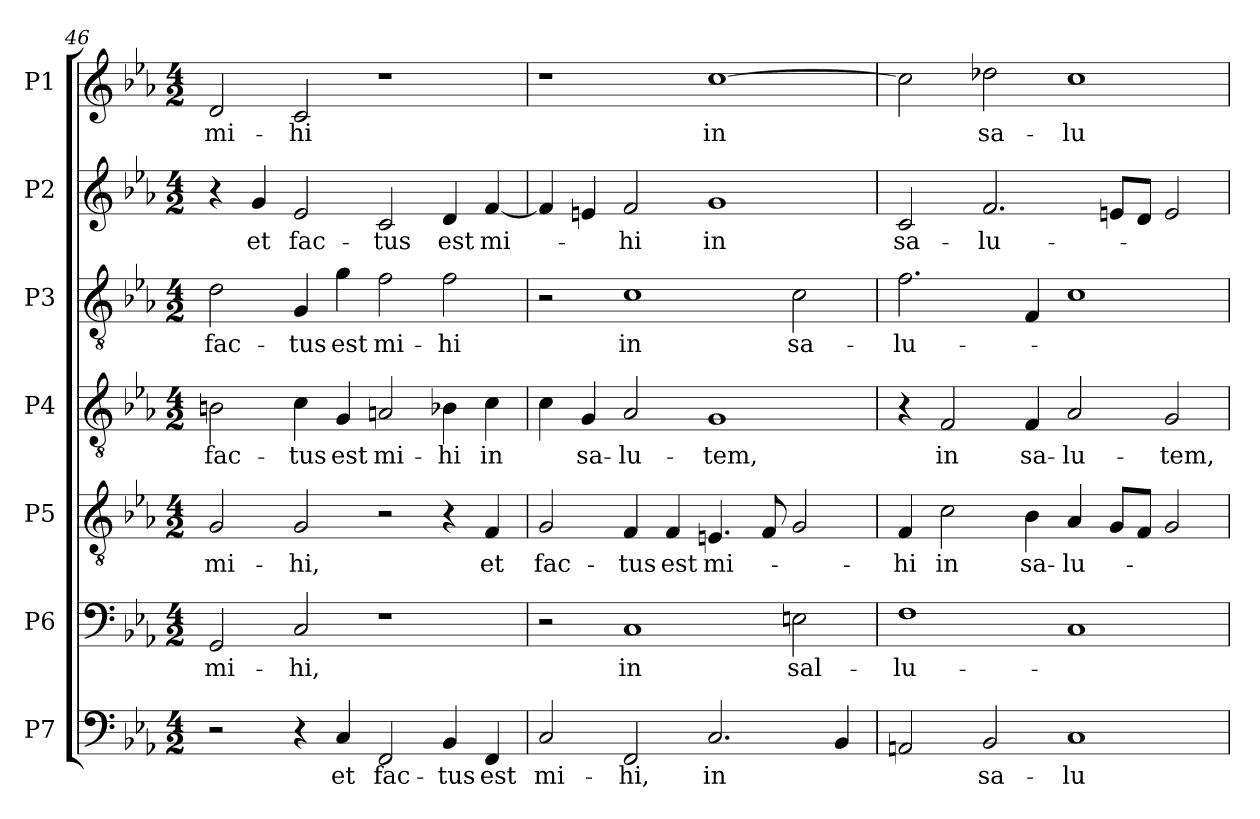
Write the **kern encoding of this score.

**kern	**text	**kern	**text	**kern	**text	**kern	**text	**kern	**text	**kern	**text	**kern	**text
*part7	*part7	*part6	*part6	*part5	*part5	*part4	*part4	*part3	*part3	*part2	*part2	*part1	*part1
*staff7	*staff7	*staff6	*staff6	*staff5	*staff5	*staff4	*staff4	*staff3	*staff3	*staff2	*staff2	*staff1	*staff1
*I"P7	*	*I"P6	*	*I"P5	*	*I"P4	*	*I"P3	*	*I"P2	*	*I"P1	*
!!LO:PB:g=z
*clefF4	*	*clefF4	*	*clefGv2	*	*clefGv2	*	*clefGv2	*	*clefG2	*	*clefG2	*
*k[b-e-a-]	*	*k[b-e-a-]	*	*k[b-e-a-]	*	*k[b-e-a-]	*	*k[b-e-a-]	*	*k[b-e-a-]	*	*k[b-e-a-]	*
*E-:	*	*E-:	*	*E-:	*	*E-:	*	*E-:	*	*E-:	*	*E-:	*
*M4/2	*	*M4/2	*	*M4/2	*	*M4/2	*	*M4/2	*	*M4/2	*	*M4/2	*
=46	=46	=46	=46	=46	=46	=46	=46	=46	=46	=46	=46	=46	=46
!	!	!	!LO:LY:b:color=#000000	!	!	!	!	!	!	!	!	!	!
!	!	!	!	!	!LO:LY:b:color=#000000	!	!	!	!	!	!	!	!
!	!	!	!	!	!	!	!LO:LY:b:color=#000000	!	!	!	!	!	!
!	!	!	!	!	!	!	!	!	!LO:LY:b:color=#000000	!	!	!	!
!	!	!	!	!	!	!	!	!	!	!	!	!	!LO:LY:b:color=#000000
2r	.	2GGi/	mi-	2Gi/	mi-	2Bni\	fac-	2di\	fac-	4r	.	2di/	mi-
!	!	!	!	!	!	!	!	!	!	!	!LO:LY:b:color=#000000	!	!
.	.	.	.	.	.	.	.	.	.	4gi/	et	.	.
!	!	!	!LO:LY:b:color=#000000	!	!	!	!	!	!	!	!	!	!
!	!	!	!	!	!LO:LY:b:color=#000000	!	!	!	!	!	!	!	!
!	!	!	!	!	!	!	!LO:LY:b:color=#000000	!	!	!	!	!	!
!	!	!	!	!	!	!	!	!	!LO:LY:b:color=#000000	!	!	!	!
!	!	!	!	!	!	!	!	!	!	!	!LO:LY:b:color=#000000	!	!
!	!	!	!	!	!	!	!	!	!	!	!	!	!LO:LY:b:color=#000000
4r	.	2Ci/	-hi,	2Gi/	-hi,	4ci\	-tus	4Gi/	-tus	2e-i/	fac-	2ci/	-hi
!	!LO:LY:b:color=#000000	!	!	!	!	!	!	!	!	!	!	!	!
!	!	!	!	!	!	!	!LO:LY:b:color=#000000	!	!	!	!	!	!
!	!	!	!	!	!	!	!	!	!LO:LY:b:color=#000000	!	!	!	!
4Ci/	et	.	.	.	.	4Gi/	est	4gi\	est	.	.	.	.
!	!LO:LY:b:color=#000000	!	!	!	!	!	!	!	!	!	!	!	!
!	!	!	!	!	!	!	!LO:LY:b:color=#000000	!	!	!	!	!	!
!	!	!	!	!	!	!	!	!	!LO:LY:b:color=#000000	!	!	!	!
!	!	!	!	!	!	!	!	!	!	!	!LO:LY:b:color=#000000	!	!
2FFi/	fac-	1r	.	2r	.	2Ani/	mi-	2fi\	mi-	2ci/	-tus	1r	.
!	!LO:LY:b:color=#000000	!	!	!	!	!	!	!	!	!	!	!	!
!	!	!	!	!	!	!	!LO:LY:b:color=#000000	!	!	!	!	!	!
!	!	!	!	!	!	!	!	!	!LO:LY:b:color=#000000	!	!	!	!
!	!	!	!	!	!	!	!	!	!	!	!LO:LY:b:color=#000000	!	!
4BB-i/	-tus	.	.	4r	.	4B-Xi\	-hi	2fi\	-hi	4di/	est	.	.
!	!LO:LY:b:color=#000000	!	!	!	!	!	!	!	!	!	!	!	!
!	!	!	!	!	!LO:LY:b:color=#000000	!	!	!	!	!	!	!	!
!	!	!	!	!	!	!	!LO:LY:b:color=#000000	!	!	!	!	!	!
!	!	!	!	!	!	!	!	!	!	!	!LO:LY:b:color=#000000	!	!
4FFi/	est	.	.	4Fi/	et	4ci\	in	.	.	[<4fi/	mi-	.	.
=47	=47	=47	=47	=47	=47	=47	=47	=47	=47	=47	=47	=47	=47
!	!LO:LY:b:color=#000000	!	!	!	!	!	!	!	!	!	!	!	!
!	!	!	!	!	!LO:LY:b:color=#000000	!	!	!	!	!	!	!	!
2Ci/	mi-	2r	.	2Gi/	fac-	4ci\	.	2r	.	4fi/]	.	1r	.
!	!	!	!	!	!	!	!LO:LY:b:color=#000000	!	!	!	!	!	!
.	.	.	.	.	.	4Gi/	sa-	.	.	4eni/	.	.	.
!	!LO:LY:b:color=#000000	!	!	!	!	!	!	!	!	!	!	!	!
!	!	!	!LO:LY:b:color=#000000	!	!	!	!	!	!	!	!	!	!
!	!	!	!	!	!LO:LY:b:color=#000000	!	!	!	!	!	!	!	!
!	!	!	!	!	!	!	!LO:LY:b:color=#000000	!	!	!	!	!	!
!	!	!	!	!	!	!	!	!	!LO:LY:b:color=#000000	!	!	!	!
!	!	!	!	!	!	!	!	!	!	!	!LO:LY:b:color=#000000	!	!
2FFi/	-hi,	1Ci	in	4Fi/	-tus	2A-i/	-lu-	1ci	in	2fi/	-hi	.	.
!	!	!	!	!	!LO:LY:b:color=#000000	!	!	!	!	!	!	!	!
.	.	.	.	4Fi/	est	.	.	.	.	.	.	.	.
!	!LO:LY:b:color=#000000	!	!	!	!	!	!	!	!	!	!	!	!
!	!	!	!	!	!LO:LY:b:color=#000000	!	!	!	!	!	!	!	!
!	!	!	!	!	!	!	!LO:LY:b:color=#000000	!	!	!	!	!	!
!	!	!	!	!	!	!	!	!	!	!	!LO:LY:b:color=#000000	!	!
!	!	!	!	!	!	!	!	!	!	!	!	!	!LO:LY:b:color=#000000
2.Ci/	in	.	.	4.Eni/	mi-	1Gi	-tem,	.	.	1gi	in	[>1cci	in
.	.	.	.	8Fi/	.	.	.	.	.	.	.	.	.
!	!	!	!LO:LY:b:color=#000000	!	!	!	!	!	!	!	!	!	!
!	!	!	!	!	!	!	!	!	!LO:LY:b:color=#000000	!	!	!	!
.	.	2Eni\	sal-	2Gi/	.	.	.	2ci\	sa-	.	.	.	.
4BB-i/	.	.	.	.	.	.	.	.	.	.	.	.	.
=48	=48	=48	=48	=48	=48	=48	=48	=48	=48	=48	=48	=48	=48
!	!	!	!LO:LY:b:color=#000000	!	!	!	!	!	!	!	!	!	!
!	!	!	!	!	!LO:LY:b:color=#000000	!	!	!	!	!	!	!	!
!	!	!	!	!	!	!	!	!	!LO:LY:b:color=#000000	!	!	!	!
!	!	!	!	!	!	!	!	!	!	!	!LO:LY:b:color=#000000	!	!
2AAni/	.	1Fi	-lu-	4Fi/	-hi	4r	.	2.fi\	-lu-	2ci/	sa-	2cci\]	.
!	!	!	!	!	!LO:LY:b:color=#000000	!	!	!	!	!	!	!	!
!	!	!	!	!	!	!	!LO:LY:b:color=#000000	!	!	!	!	!	!
.	.	.	.	2ci\	in	2Fi/	in	.	.	.	.	.	.
!	!LO:LY:b:color=#000000	!	!	!	!	!	!	!	!	!	!	!	!
!	!	!	!	!	!	!	!	!	!	!	!LO:LY:b:color=#000000	!	!
!	!	!	!	!	!	!	!	!	!	!	!	!	!LO:LY:b:color=#000000
2BB-i/	sa-	.	.	.	.	.	.	.	.	2.fi/	-lu-	2dd-Xi\	sa-
!	!	!	!	!	!LO:LY:b:color=#000000	!	!	!	!	!	!	!	!
!	!	!	!	!	!	!	!LO:LY:b:color=#000000	!	!	!	!	!	!
.	.	.	.	4B-i\	sa-	4Fi/	sa-	4Fi/	.	.	.	.	.
!	!LO:LY:b:color=#000000	!	!	!	!	!	!	!	!	!	!	!	!
!	!	!	!	!	!LO:LY:b:color=#000000	!	!	!	!	!	!	!	!
!	!	!	!	!	!	!	!LO:LY:b:color=#000000	!	!	!	!	!	!
!	!	!	!	!	!	!	!	!	!	!	!	!	!LO:LY:b:color=#000000
1Ci	-lu-	1Ci	.	4A-i/	-lu-	2A-i/	-lu-	1ci	.	.	.	1cci	-lu-
.	.	.	.	8Gi/L	.	.	.	.	.	8eni/L	.	.	.
.	.	.	.	8Fi/J	.	.	.	.	.	8di/J	.	.	.
!	!	!	!	!	!	!	!LO:LY:b:color=#000000	!	!	!	!	!	!
.	.	.	.	2Gi/	.	2Gi/	-tem,	.	.	2ei/	.	.	.
=	=	=	=	=	=	=	=	=	=	=	=	=	=
*-	*-	*-	*-	*-	*-	*-	*-	*-	*-	*-	*-	*-	*-
